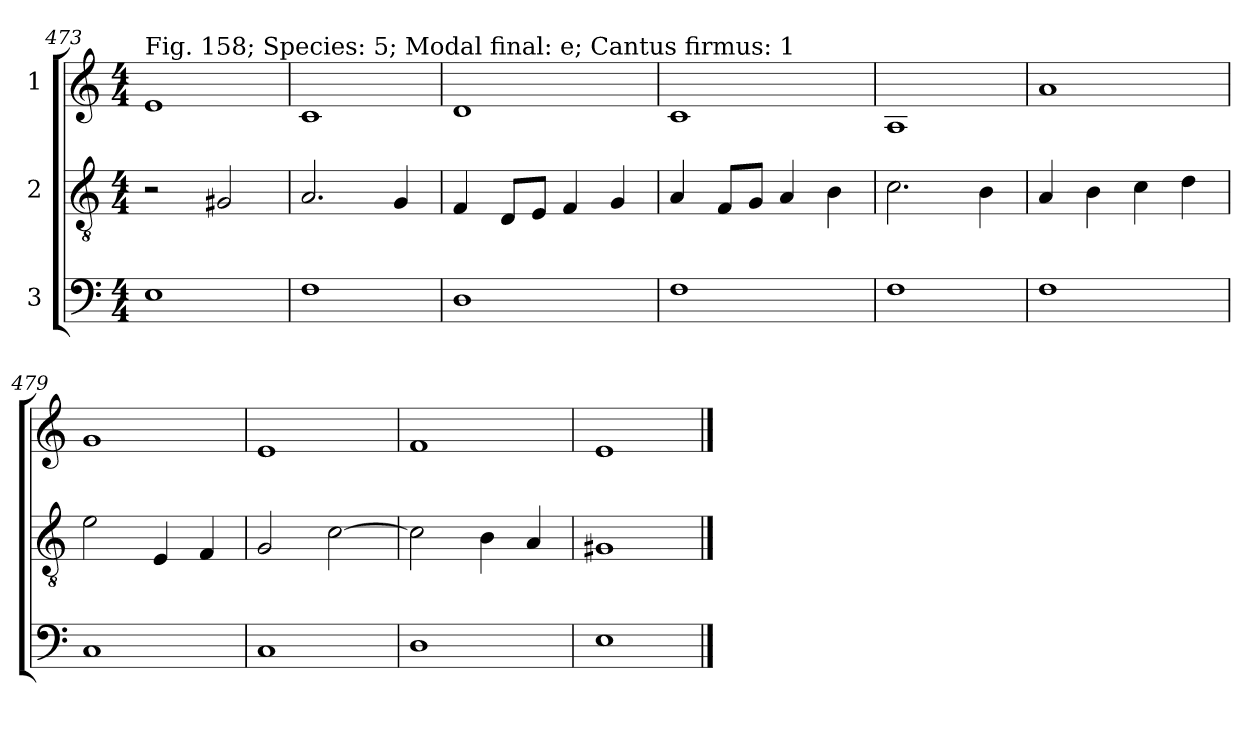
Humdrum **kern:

**kern	**kern	**kern
*part3	*part2	*part1
*staff3	*staff2	*staff1
*I"3	*I"2	*I"1
*clefF4	*clefGv2	*clefG2
*k[]	*k[]	*k[]
*M4/4	*M4/4	*M4/4
=473	=473	=473
!	!	!LO:TX:a:t=Fig. 158; Species&colon; 5; Modal final&colon; e; Cantus firmus&colon; 1
1E	2r	1e
.	2G#X/	.
=474	=474	=474
1F	2.A/	1c
.	4G/	.
=475	=475	=475
1D	4F/	1d
.	8D/L	.
.	8E/J	.
.	4F/	.
.	4G/	.
=476	=476	=476
1F	4A/	1c
.	8F/L	.
.	8G/J	.
.	4A/	.
.	4B\	.
=477	=477	=477
1F	2.c\	1A
.	4B\	.
=478	=478	=478
1F	4A/	1a
.	4B\	.
.	4c\	.
.	4d\	.
=479	=479	=479
1C	2e\	1g
.	4E/	.
.	4F/	.
=480	=480	=480
1C	2G/	1e
.	[2c\	.
=481	=481	=481
1D	2c\]	1f
.	4B\	.
.	4A/	.
=482	=482	=482
1E	1G#X	1e
==	==	==
*-	*-	*-
